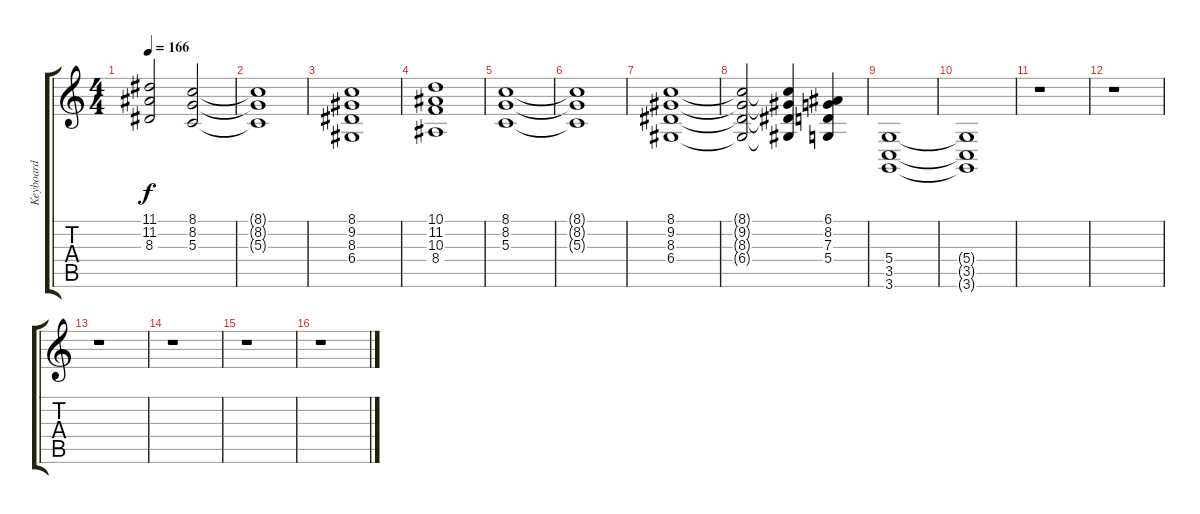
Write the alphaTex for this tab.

\track ("Keyboard" "Keyboard") {instrument stringensemble2}
\staff {score tabs}
\tuning (E4 B3 G3 D3 A2 E2) {hide}
\ts (4 4)
\tempo 166
\clef g2
\ks c
(11.1 11.2 8.3).2{dy f} (8.1 8.2 5.3).2 |
(8.1{t} 8.2{t} 5.3{t}).1 |
(8.1 9.2 8.3 6.4).1 |
(10.1 11.2 10.3 8.4).1 |
(8.1 8.2 5.3).1 |
(8.1{t} 8.2{t} 5.3{t}).1 |
(8.1 9.2 8.3 6.4).1 |
(8.1{t} 9.2{t} 8.3{t} 6.4{t}).2 (8.1{t} 9.2{t} 8.3{t} 6.4{t}).4 (6.1 8.2 7.3 5.4).4 |
(5.4 3.5 3.6).1{volume 8 balance 6 instrument seashore} |
(5.4{t} 3.5{t} 3.6{t}).1 |
r.1{instrument fx7echoes} |
r.1 |
r.1 |
r.1 |
r.1 |
r.1
